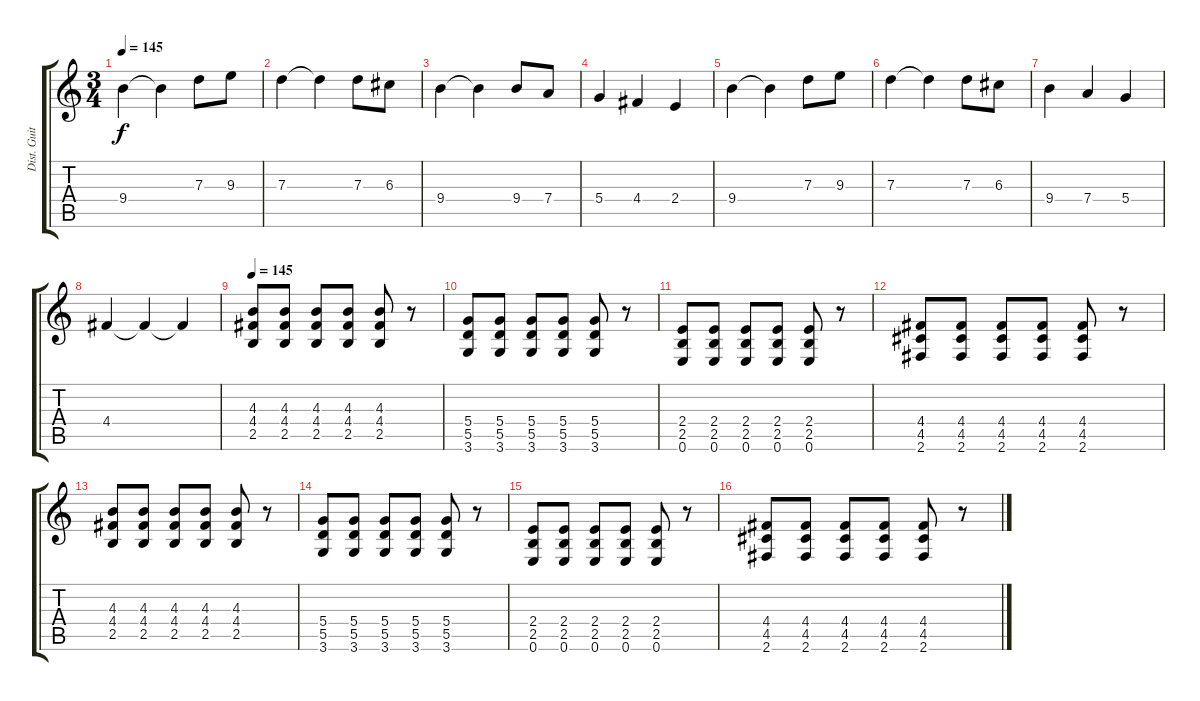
\track ("Dist. Guitar 1" "Dist. Guit") {instrument distortionguitar}
\staff {score tabs}
\tuning (E4 B3 G3 D3 A2 E2) {hide}
\ts (3 4)
\tempo 145
\clef g2
\ks c
9.4.4{dy f} 9.4{t}.4 7.3.8 9.3.8 |
7.3.4 7.3{t}.4 7.3.8 6.3.8 |
9.4.4 9.4{t}.4 9.4.8 7.4.8 |
5.4.4 4.4.4 2.4.4 |
9.4.4 9.4{t}.4 7.3.8 9.3.8 |
7.3.4 7.3{t}.4 7.3.8 6.3.8 |
9.4.4 7.4.4 5.4.4 |
4.4.4 4.4{t}.4 4.4{t}.4 |
\tempo 145
(4.3 4.4 2.5).8{volume 8} (4.3 4.4 2.5).8 (4.3 4.4 2.5).8 (4.3 4.4 2.5).8 (4.3 4.4 2.5).8 r.8 |
(5.4 5.5 3.6).8 (5.4 5.5 3.6).8 (5.4 5.5 3.6).8 (5.4 5.5 3.6).8 (5.4 5.5 3.6).8 r.8 |
(2.4 2.5 0.6).8 (2.4 2.5 0.6).8 (2.4 2.5 0.6).8 (2.4 2.5 0.6).8 (2.4 2.5 0.6).8 r.8 |
(4.4 4.5 2.6).8 (4.4 4.5 2.6).8 (4.4 4.5 2.6).8 (4.4 4.5 2.6).8 (4.4 4.5 2.6).8 r.8 |
(4.3 4.4 2.5).8 (4.3 4.4 2.5).8 (4.3 4.4 2.5).8 (4.3 4.4 2.5).8 (4.3 4.4 2.5).8 r.8 |
(5.4 5.5 3.6).8 (5.4 5.5 3.6).8 (5.4 5.5 3.6).8 (5.4 5.5 3.6).8 (5.4 5.5 3.6).8 r.8 |
(2.4 2.5 0.6).8 (2.4 2.5 0.6).8 (2.4 2.5 0.6).8 (2.4 2.5 0.6).8 (2.4 2.5 0.6).8 r.8 |
(4.4 4.5 2.6).8 (4.4 4.5 2.6).8 (4.4 4.5 2.6).8 (4.4 4.5 2.6).8 (4.4 4.5 2.6).8 r.8
